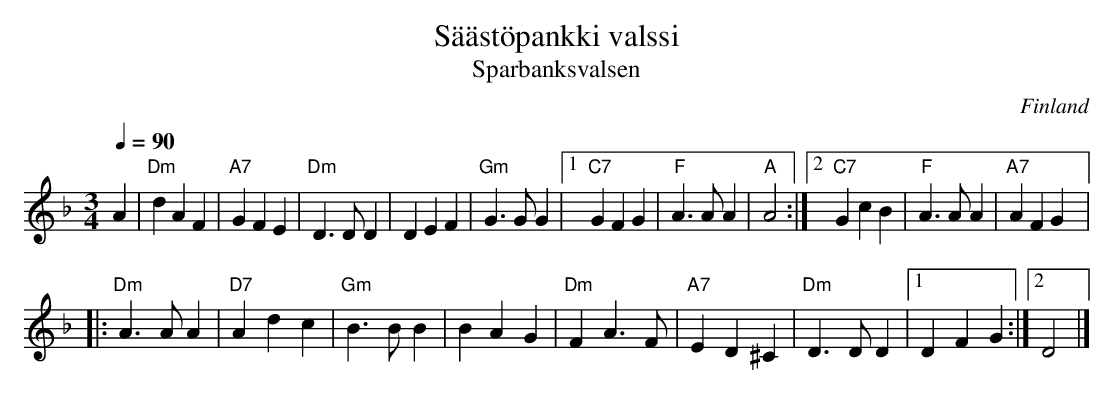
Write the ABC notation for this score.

X:1
T:Säästöpankki valssi
T:Sparbanksvalsen
L:1/4
M:3/4
O:Finland
Q:90
K:D min
A |\
"Dm"d A F | "A7"G F E | "Dm"D>D D | D E F |\
"Gm"G>G G \
|1"C7"G F G |"F"A>A A |"A"A2 \
:|2"C7"G c B |"F"A>A A |"A7"A F G |:
"Dm"A>A A |"D7"A d c|"Gm"B>B B | B A G |\
"Dm"F A>F |"A7"E D ^C |"Dm"D>D D \
|1 D F G :|2 D2 |]
